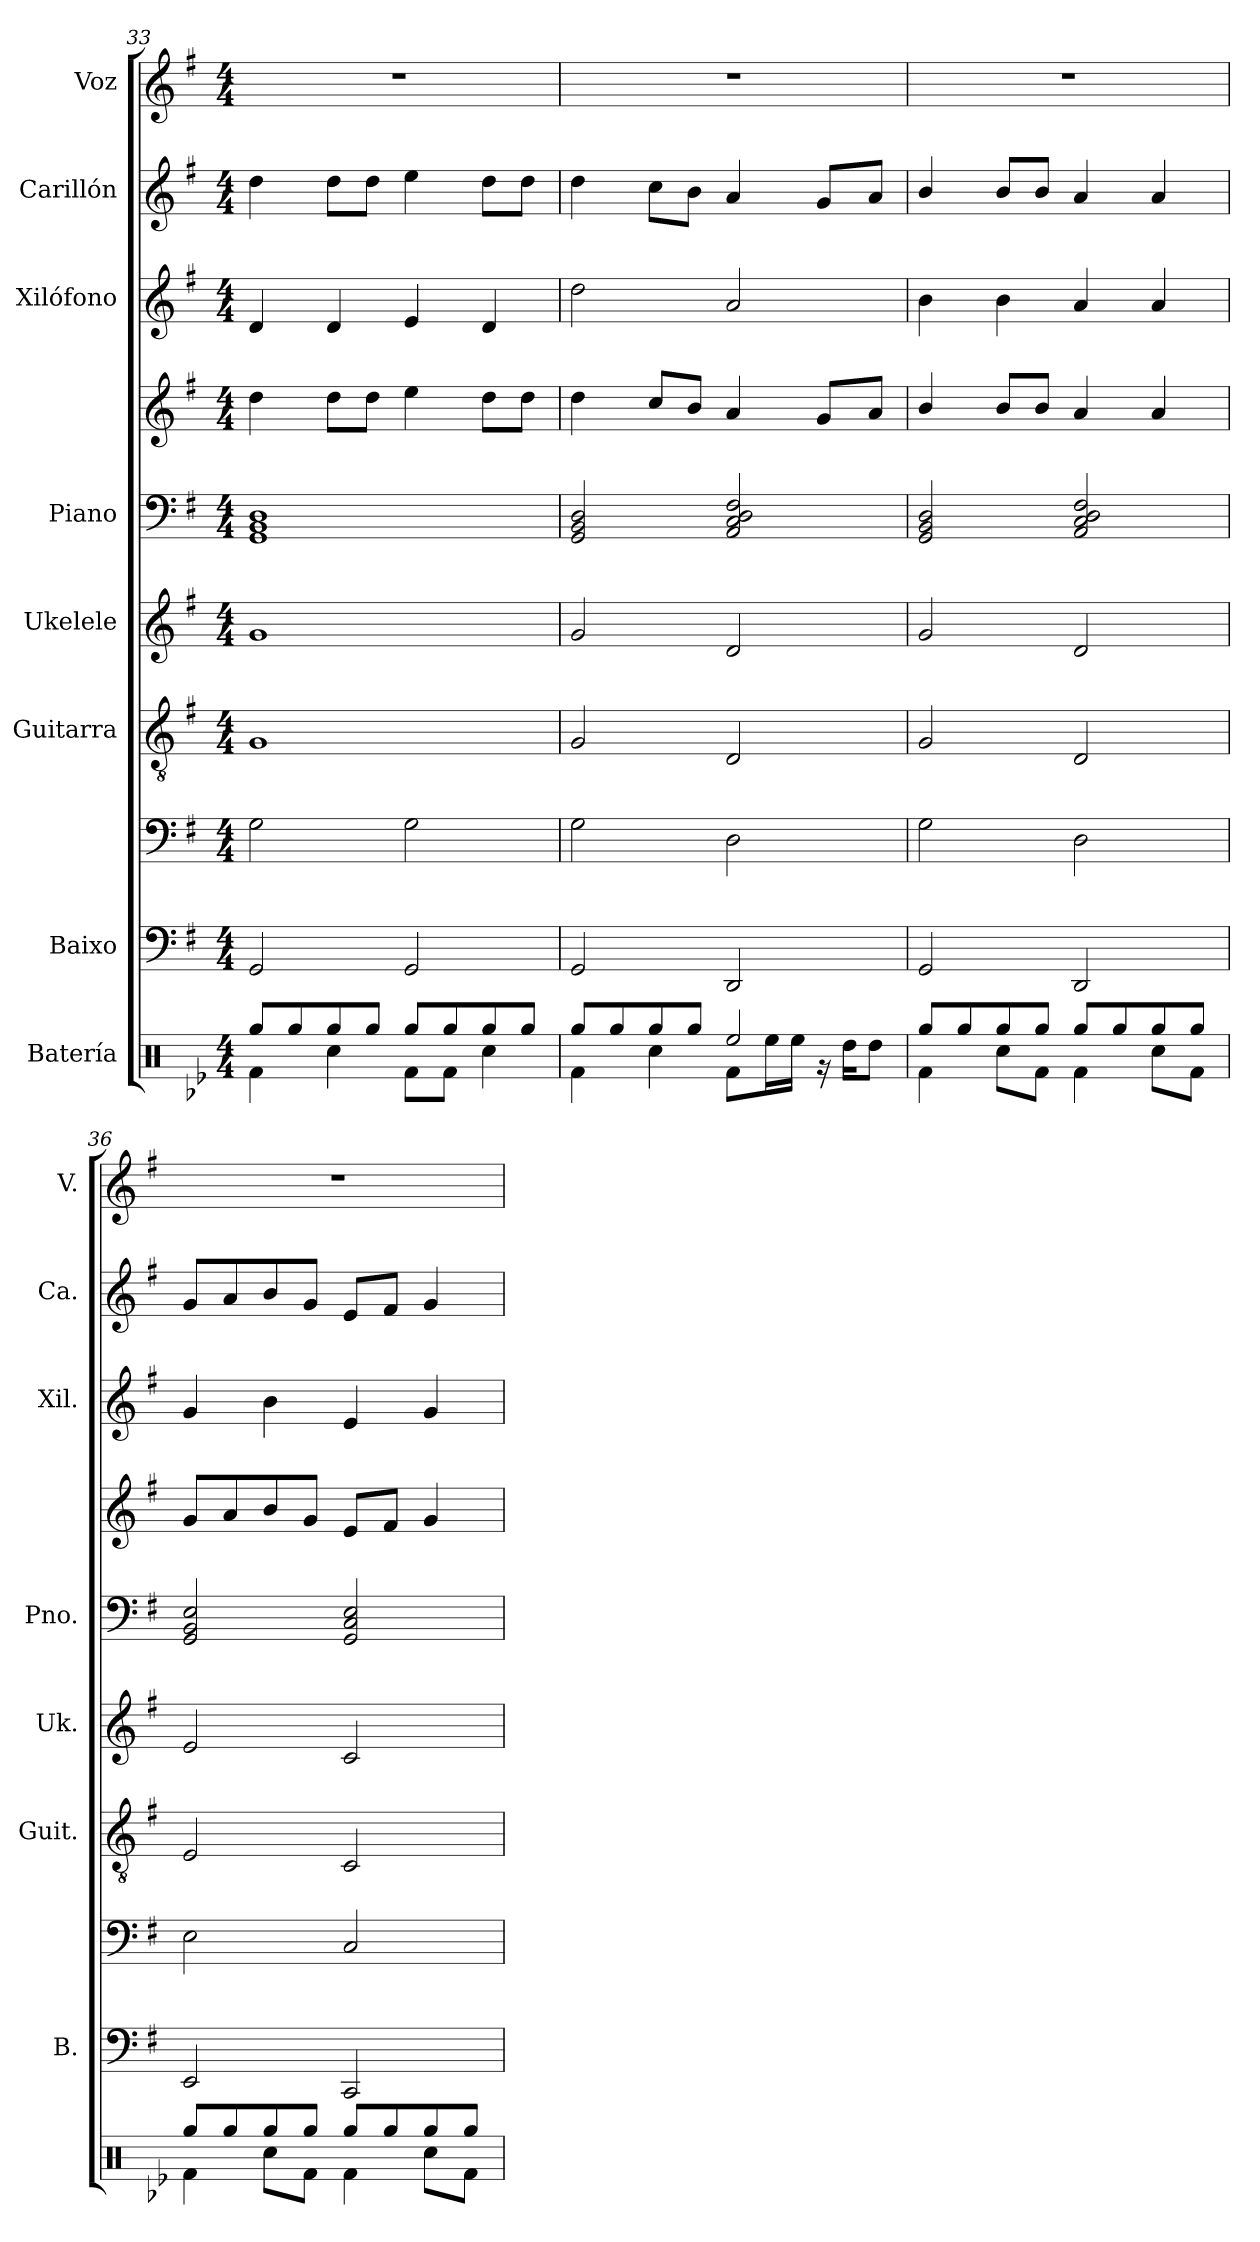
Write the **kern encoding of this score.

**kern	**kern	**kern	**kern	**kern	**kern	**kern	**kern	**kern	**kern
*part8	*part7	*part7	*part6	*part5	*part4	*part4	*part3	*part2	*part1
*staff10	*staff9	*staff8	*staff7	*staff6	*staff5	*staff4	*staff3	*staff2	*staff1
*I"Batería	*I"Baixo	*	*I"Guitarra	*I"Ukelele	*I"Piano	*	*I"Xilófono	*I"Carillón	*I"Voz
*	*I'B.	*	*I'Guit.	*I'Uk.	*I'Pno.	*	*I'Xil.	*I'Ca.	*I'V.
*clefX	*	*clefF4	*clefGv2	*clefG2	*clefF4	*clefG2	*clefG2	*clefG2	*clefG2
*	*ITrd7c12	*ITrd7c12	*	*	*	*	*ITrd-7c-12	*ITrd-14c-24	*
*k[b-e-]	*k[f#]	*k[f#]	*k[f#]	*k[f#]	*k[f#]	*k[f#]	*k[f#]	*k[f#]	*k[f#]
*M4/4	*M4/4	*M4/4	*M4/4	*M4/4	*M4/4	*M4/4	*M4/4	*M4/4	*M4/4
=33	=33	=33	=33	=33	=33	=33	=33	=33	=33
*^	*	*	*	*	*	*	*	*	*
8Rgg/L	4Rf\	2GGG	2GG\	1G	1g	1GG 1BB 1D	4dd\	4dd/	4dddd\	1r
8Rgg/	.	.	.	.	.	.	.	.	.	.
8Rgg/	4Rcc\	.	.	.	.	.	8dd\L	4dd/	8dddd\L	.
8Rgg/J	.	.	.	.	.	.	8dd\J	.	8dddd\J	.
8Rgg/L	8Rf\L	2GGG	2GG\	.	.	.	4ee\	4ee/	4eeee\	.
8Rgg/	8Rf\J	.	.	.	.	.	.	.	.	.
8Rgg/	4Rcc\	.	.	.	.	.	8dd\L	4dd/	8dddd\L	.
8Rgg/J	.	.	.	.	.	.	8dd\J	.	8dddd\J	.
!!LO:PB:g=z
=34	=34	=34	=34	=34	=34	=34	=34	=34	=34	=34
8Rgg/L	4Rf\	2GGG	2GG\	2G/	2g/	2GG/ 2BB/ 2D/	4dd\	2ddd\	4dddd\	1r
8Rgg/	.	.	.	.	.	.	.	.	.	.
8Rgg/	4Rcc\	.	.	.	.	.	8cc/L	.	8cccc\L	.
8Rgg/J	.	.	.	.	.	.	8b/J	.	8bbb\J	.
2Ree/	8Rf\L	2DDD	2DD\	2D/	2d/	2AA/ 2C/ 2D/ 2F#/	4a/	2aa/	4aaa/	.
.	16Ree\L	.	.	.	.	.	.	.	.	.
.	16Ree\JJ	.	.	.	.	.	.	.	.	.
.	16r	.	.	.	.	.	8g/L	.	8ggg/L	.
.	16Rdd\KL	.	.	.	.	.	.	.	.	.
.	8Rdd\J	.	.	.	.	.	8a/J	.	8aaa/J	.
=35	=35	=35	=35	=35	=35	=35	=35	=35	=35	=35
8Rgg/L	4Rf\	2GGG	2GG\	2G/	2g/	2GG/ 2BB/ 2D/	4b/	4bb\	4bbb/	1r
8Rgg/	.	.	.	.	.	.	.	.	.	.
8Rgg/	8Rcc\L	.	.	.	.	.	8b/L	4bb\	8bbb/L	.
8Rgg/J	8Rf\J	.	.	.	.	.	8b/J	.	8bbb/J	.
8Rgg/L	4Rf\	2DDD	2DD\	2D/	2d/	2AA/ 2C/ 2D/ 2F#/	4a/	4aa/	4aaa/	.
8Rgg/	.	.	.	.	.	.	.	.	.	.
8Rgg/	8Rcc\L	.	.	.	.	.	4a/	4aa/	4aaa/	.
8Rgg/J	8Rf\J	.	.	.	.	.	.	.	.	.
=36	=36	=36	=36	=36	=36	=36	=36	=36	=36	=36
8Rgg/L	4Rf\	2EEE	2EE\	2E/	2e/	2GG/ 2BB/ 2E/	8g/L	4gg/	8ggg/L	1r
8Rgg/	.	.	.	.	.	.	8a/	.	8aaa/	.
8Rgg/	8Rcc\L	.	.	.	.	.	8b/	4bb\	8bbb/	.
8Rgg/J	8Rf\J	.	.	.	.	.	8g/J	.	8ggg/J	.
8Rgg/L	4Rf\	2CCC	2CC/	2C/	2c/	2GG/ 2C/ 2E/	8e/L	4ee/	8eee/L	.
8Rgg/	.	.	.	.	.	.	8f#/J	.	8fff#/J	.
8Rgg/	8Rcc\L	.	.	.	.	.	4g/	4gg/	4ggg/	.
8Rgg/J	8Rf\J	.	.	.	.	.	.	.	.	.
*v	*v	*	*	*	*	*	*	*	*	*
=	=	=	=	=	=	=	=	=	=
*-	*-	*-	*-	*-	*-	*-	*-	*-	*-
